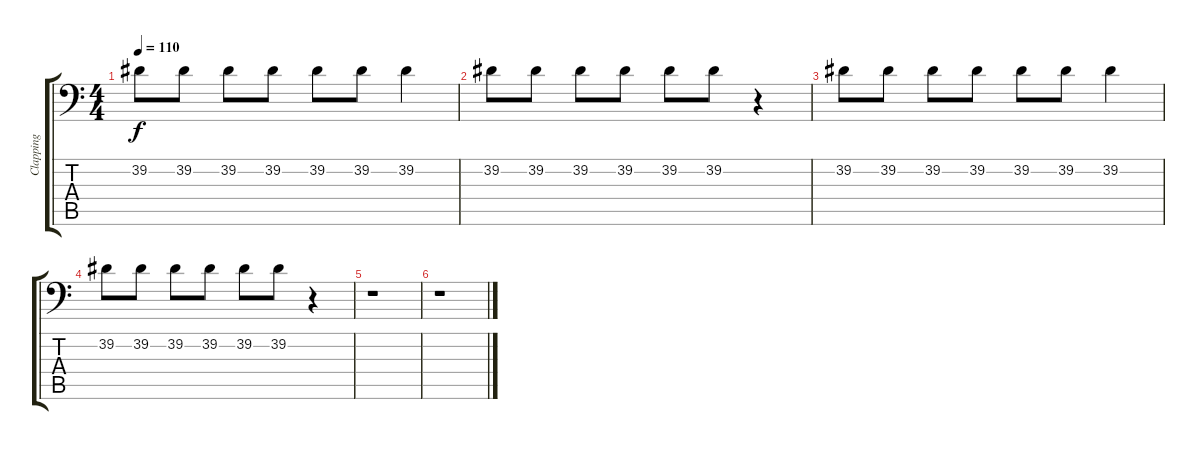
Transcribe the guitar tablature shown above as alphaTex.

\track ("Clapping" "Clapping") {instrument acousticgrandpiano}
\staff {score tabs}
\tuning (C-1 C-1 C-1 C-1 C-1 C-1) {hide}
\ts (4 4)
\tempo 110
\clef f4
\ks c
39.2.8{dy f} 39.2.8 39.2.8 39.2.8 39.2.8 39.2.8 39.2.4 |
39.2.8 39.2.8 39.2.8 39.2.8 39.2.8 39.2.8 r.4 |
39.2.8 39.2.8 39.2.8 39.2.8 39.2.8 39.2.8 39.2.4 |
39.2.8 39.2.8 39.2.8 39.2.8 39.2.8 39.2.8 r.4 |
r.1 |
r.1
